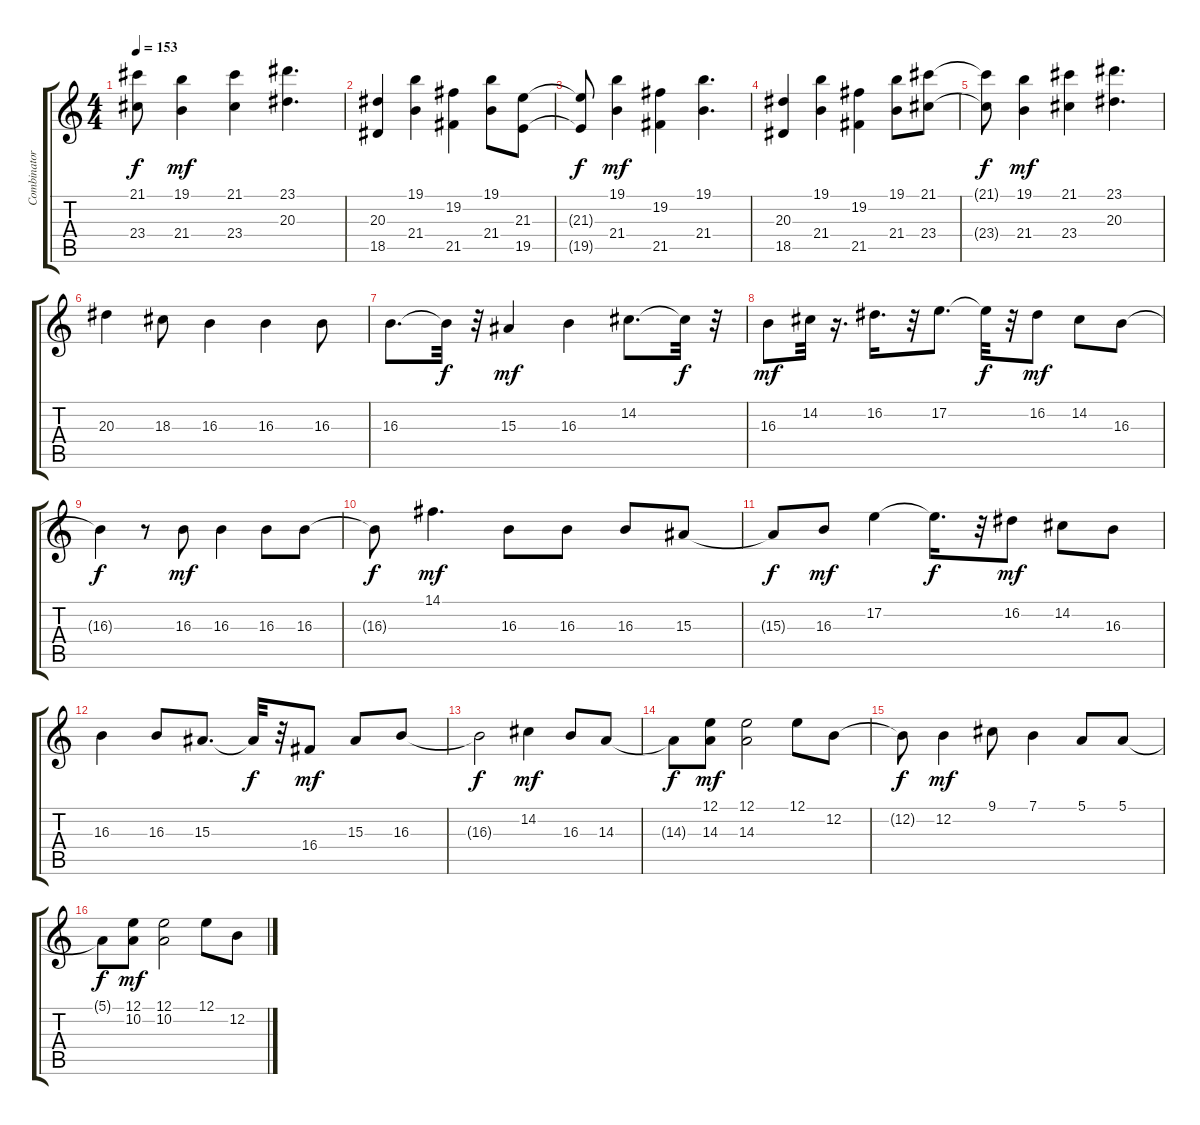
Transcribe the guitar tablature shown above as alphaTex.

\track ("Combinator 1" "Combinator") {instrument acousticgrandpiano}
\staff {score tabs}
\tuning (E4 B3 G3 D3 A2 E2) {hide}
\ts (4 4)
\tempo 153
\clef g2
\ks c
(21.1{t} 23.4{t}).8{dy f} (19.1 21.4).4{dy mf} (21.1 23.4).4 (23.1 20.3).4{d} |
(20.3 18.5).4 (19.1 21.4).4 (19.2 21.5).4 (19.1 21.4).8 (21.3 19.5).8 |
(21.3{t} 19.5{t}).8{dy f} (19.1 21.4).4{dy mf} (19.2 21.5).4 (19.1 21.4).4{d} |
(20.3 18.5).4 (19.1 21.4).4 (19.2 21.5).4 (19.1 21.4).8 (21.1 23.4).8 |
(21.1{t} 23.4{t}).8{dy f} (19.1 21.4).4{dy mf} (21.1 23.4).4 (23.1 20.3).4{d} |
20.3.4 18.3.8 16.3.4 16.3.4 16.3.8 |
16.3.8{d} 16.3{t}.32{dy f} r.32 15.3.4{dy mf} 16.3.4 14.2.8{d} 14.2{t}.32{dy f} r.32 |
16.3.8{dy mf} 14.2.32 r.16{d} 16.2.16{d} r.32 17.2.8{d} 17.2{t}.32{dy f} r.32 16.2.8{dy mf} 14.2.8 16.3.8 |
16.3{t}.4{dy f} r.8 16.3.8{dy mf} 16.3.4 16.3.8 16.3.8 |
16.3{t}.8{dy f} 14.1.4{d dy mf} 16.3.8 16.3.8 16.3.8 15.3.8 |
15.3{t}.8{dy f} 16.3.8{dy mf} 17.2.4 17.2{t}.16{d dy f} r.32 16.2.8{dy mf} 14.2.8 16.3.8 |
16.3.4 16.3.8 15.3.8{d} 15.3{t}.32{dy f} r.32 16.4.8{dy mf} 15.3.8 16.3.8 |
16.3{t}.2{dy f} 14.2.4{dy mf} 16.3.8 14.3.8 |
14.3{t}.8{dy f} (12.1 14.3).8{dy mf} (12.1 14.3).2 12.1.8 12.2.8 |
12.2{t}.8{dy f} 12.2.4{dy mf} 9.1.8 7.1.4 5.1.8 5.1.8 |
5.1{t}.8{dy f} (12.1 10.2).8{dy mf} (12.1 10.2).2 12.1.8 12.2.8
